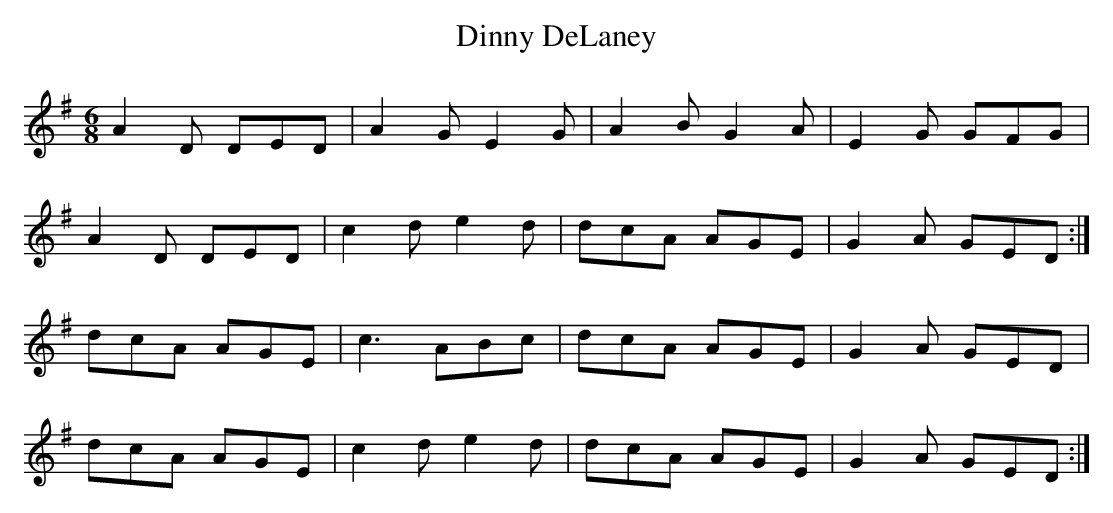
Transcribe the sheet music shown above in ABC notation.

X:1
T:DeLaney, Dinny
M:6/8
L:1/8
K:D Mixolydian
A2D DED|A2G E2G|A2B G2A|E2G GFG|!
A2D DED|c2d e2d|dcA AGE|G2A GED:|!
dcA AGE|c3 ABc|dcA AGE|G2A GED|!
dcA AGE|c2d e2d|dcA AGE|G2A GED:|!
